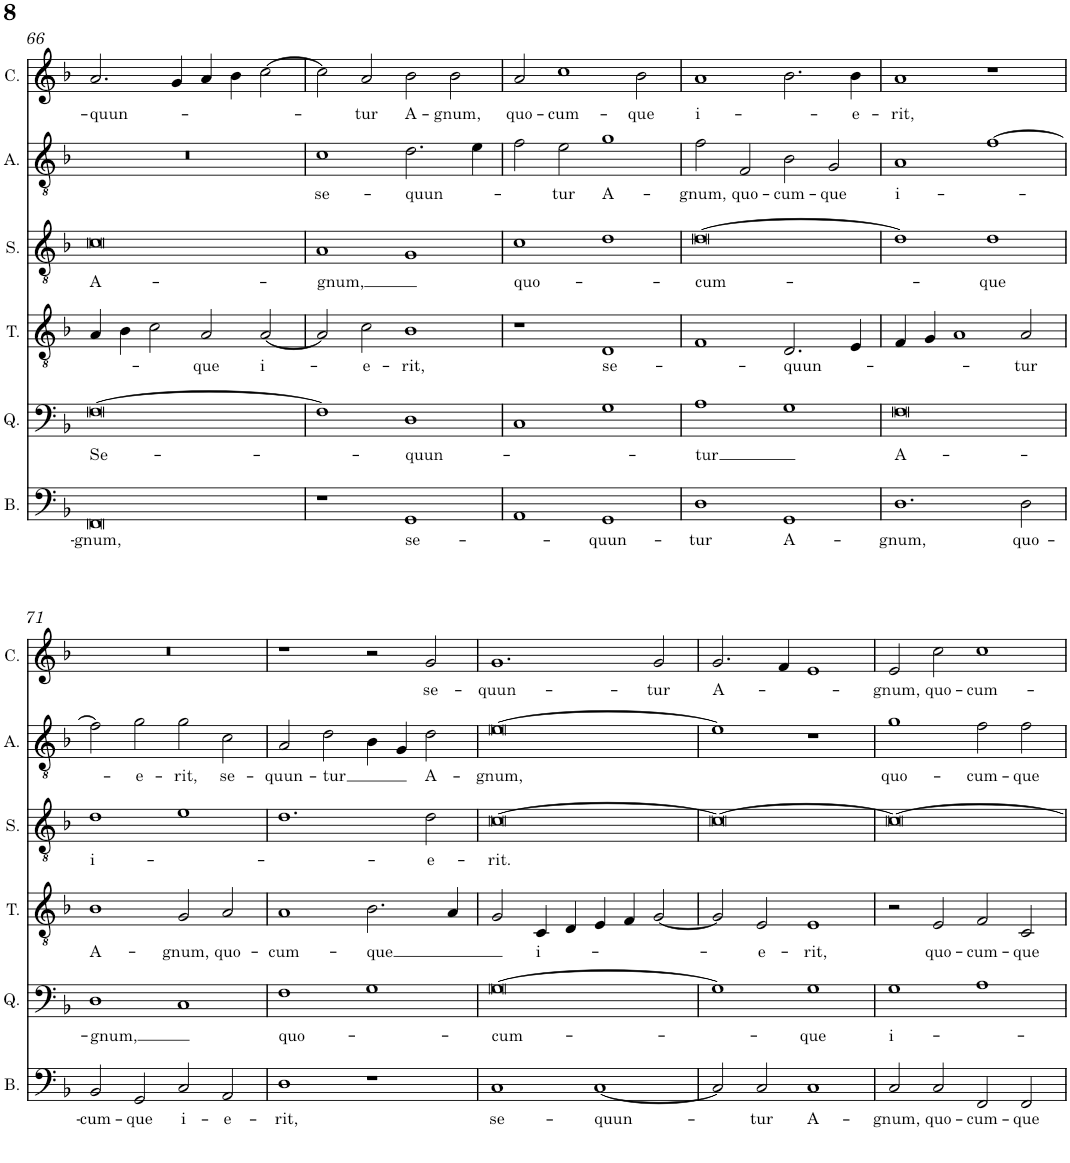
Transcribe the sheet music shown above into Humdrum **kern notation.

**kern	**text	**kern	**text	**kern	**text	**kern	**text	**kern	**text	**kern	**text
*part6	*part6	*part5	*part5	*part4	*part4	*part3	*part3	*part2	*part2	*part1	*part1
*staff6	*staff6	*staff5	*staff5	*staff4	*staff4	*staff3	*staff3	*staff2	*staff2	*staff1	*staff1
*I"Bassus	*	*I"Quintus	*	*I"Tenor	*	*I"Sextus	*	*I"Altus	*	*I"Cantus	*
*I'B.	*	*I'Q.	*	*I'T.	*	*I'S.	*	*I'A.	*	*I'C.	*
!!LO:PB:g=z
*clefF4	*	*clefF4	*	*clefGv2	*	*clefGv2	*	*clefGv2	*	*clefG2	*
*k[b-]	*	*k[b-]	*	*k[b-]	*	*k[b-]	*	*k[b-]	*	*k[b-]	*
*M4/2	*	*M4/2	*	*M4/2	*	*M4/2	*	*M4/2	*	*M4/2	*
=66	=66	=66	=66	=66	=66	=66	=66	=66	=66	=66	=66
!	!LO:LY:b	!	!LO:LY:b	!	!	!	!LO:LY:b	!	!	!	!LO:LY:b
0FF	-gnum,	[0F	Se-	4A/	.	0c	A-	0r	.	2.a/	-quun-
.	.	.	.	4B-\	.	.	.	.	.	.	.
.	.	.	.	2c\	.	.	.	.	.	.	.
.	.	.	.	.	.	.	.	.	.	4g/	.
!	!	!	!	!	!LO:LY:b	!	!	!	!	!	!
.	.	.	.	2A/	-que	.	.	.	.	4a/	.
.	.	.	.	.	.	.	.	.	.	4b-\	.
!	!	!	!	!	!LO:LY:b	!	!	!	!	!	!
.	.	.	.	[2A/	i-	.	.	.	.	[2cc\	.
=67	=67	=67	=67	=67	=67	=67	=67	=67	=67	=67	=67
!	!	!	!	!	!	!	!LO:LY:b	!	!LO:LY:b	!	!
1r	.	1F]	.	2A/]	.	1A	-gnum,	1c	se-	2cc\]	.
!	!	!	!	!	!LO:LY:b	!	!	!	!	!	!LO:LY:b
.	.	.	.	2c\	-e-	.	.	.	.	2a/	-tur
!	!LO:LY:b	!	!LO:LY:b	!	!LO:LY:b	!	!	!	!LO:LY:b	!	!LO:LY:b
1GG	se-	1D	-quun-	1B-	-rit,	1G	.	2.d\	-quun-	2b-\	A-
!	!	!	!	!	!	!	!	!	!	!	!LO:LY:b
.	.	.	.	.	.	.	.	.	.	2b-\	-gnum,
.	.	.	.	.	.	.	.	4e\	.	.	.
=68	=68	=68	=68	=68	=68	=68	=68	=68	=68	=68	=68
!	!	!	!	!	!	!	!LO:LY:b	!	!	!	!LO:LY:b
1AA	.	1C	.	1r	.	1c	quo-	2f\	.	2a/	quo-
!	!	!	!	!	!	!	!	!	!LO:LY:b	!	!LO:LY:b
.	.	.	.	.	.	.	.	2e\	-tur	1cc	-cum-
!	!LO:LY:b	!	!	!	!LO:LY:b	!	!	!	!LO:LY:b	!	!
1GG	-quun-	1G	.	1D	se-	1d	.	1g	A-	.	.
!	!	!	!	!	!	!	!	!	!	!	!LO:LY:b
.	.	.	.	.	.	.	.	.	.	2b-\	-que
=69	=69	=69	=69	=69	=69	=69	=69	=69	=69	=69	=69
!	!LO:LY:b	!	!LO:LY:b	!	!	!	!LO:LY:b	!	!LO:LY:b	!	!LO:LY:b
1D	-tur	1A	-tur	1F	.	[0d	-cum-	2f\	gnum,	1a	i-
!	!	!	!	!	!	!	!	!	!LO:LY:b	!	!
.	.	.	.	.	.	.	.	2F/	quo-	.	.
!	!LO:LY:b	!	!	!	!LO:LY:b	!	!	!	!LO:LY:b	!	!
1GG	A-	1G	.	2.D/	-quun-	.	.	2B-\	-cum-	2.b-\	.
!	!	!	!	!	!	!	!	!	!LO:LY:b	!	!
.	.	.	.	.	.	.	.	2G/	-que	.	.
!	!	!	!	!	!	!	!	!	!	!	!LO:LY:b
.	.	.	.	4E/	.	.	.	.	.	4b-\	-e-
=70	=70	=70	=70	=70	=70	=70	=70	=70	=70	=70	=70
!	!LO:LY:b	!	!LO:LY:b	!	!	!	!	!	!LO:LY:b	!	!LO:LY:b
1.D	-gnum,	0F	A-	4F/	.	1d]	.	1A	i-	1a	-rit,
.	.	.	.	4G/	.	.	.	.	.	.	.
.	.	.	.	1A	.	.	.	.	.	.	.
!	!	!	!	!	!	!	!LO:LY:b	!	!	!	!
.	.	.	.	.	.	1d	-que	[1f	.	1r	.
!	!LO:LY:b	!	!	!	!LO:LY:b	!	!	!	!	!	!
2D\	quo-	.	.	2A/	-tur	.	.	.	.	.	.
!!LO:LB:g=z
=71	=71	=71	=71	=71	=71	=71	=71	=71	=71	=71	=71
!	!LO:LY:b	!	!LO:LY:b	!	!LO:LY:b	!	!LO:LY:b	!	!	!	!
2BB-/	-cum-	1D	-gnum,	1B-	A-	1d	i-	2f\]	.	0r	.
!	!LO:LY:b	!	!	!	!	!	!	!	!LO:LY:b	!	!
2GG/	-que	.	.	.	.	.	.	2g\	-e-	.	.
!	!LO:LY:b	!	!	!	!LO:LY:b	!	!	!	!LO:LY:b	!	!
2C/	i-	1C	.	2G/	-gnum,	1e	.	2g\	-rit,	.	.
!	!LO:LY:b	!	!	!	!LO:LY:b	!	!	!	!LO:LY:b	!	!
2AA/	-e-	.	.	2A/	quo-	.	.	2c\	se-	.	.
=72	=72	=72	=72	=72	=72	=72	=72	=72	=72	=72	=72
!	!LO:LY:b	!	!LO:LY:b	!	!LO:LY:b	!	!	!	!LO:LY:b	!	!
1D	-rit,	1F	quo-	1A	-cum-	1.d	.	2A/	-quun-	1r	.
!	!	!	!	!	!	!	!	!	!LO:LY:b	!	!
.	.	.	.	.	.	.	.	2d\	-tur	.	.
!	!	!	!	!	!LO:LY:b	!	!	!	!	!	!
1r	.	1G	.	2.B-\	-que	.	.	4B-\	.	2r	.
.	.	.	.	.	.	.	.	4G/	.	.	.
!	!	!	!	!	!	!	!LO:LY:b	!	!LO:LY:b	!	!LO:LY:b
.	.	.	.	.	.	2d\	-e-	2d\	A-	2g/	se-
.	.	.	.	4A/	.	.	.	.	.	.	.
=73	=73	=73	=73	=73	=73	=73	=73	=73	=73	=73	=73
!	!LO:LY:b	!	!LO:LY:b	!	!	!	!LO:LY:b	!	!LO:LY:b	!	!LO:LY:b
1C	se-	[0G	-cum-	2G/	.	[0c	-rit.	[0e	-gnum,	1.g	-quun-
!	!	!	!	!	!LO:LY:b	!	!	!	!	!	!
.	.	.	.	4C/	i-	.	.	.	.	.	.
.	.	.	.	4D/	.	.	.	.	.	.	.
!	!LO:LY:b	!	!	!	!	!	!	!	!	!	!
[1C	-quun-	.	.	4E/	.	.	.	.	.	.	.
.	.	.	.	4F/	.	.	.	.	.	.	.
!	!	!	!	!	!	!	!	!	!	!	!LO:LY:b
.	.	.	.	[2G/	.	.	.	.	.	2g/	-tur
=74	=74	=74	=74	=74	=74	=74	=74	=74	=74	=74	=74
!	!	!	!	!	!	!	!	!	!	!	!LO:LY:b
2C/]	.	1G]	.	2G/]	.	0c_	.	1e]	.	2.g/	A-
!	!LO:LY:b	!	!	!	!LO:LY:b	!	!	!	!	!	!
2C/	-tur	.	.	2E/	-e-	.	.	.	.	.	.
.	.	.	.	.	.	.	.	.	.	4f/	.
!	!LO:LY:b	!	!LO:LY:b	!	!LO:LY:b	!	!	!	!	!	!
1C	A-	1G	-que	1E	-rit,	.	.	1r	.	1e	.
=75	=75	=75	=75	=75	=75	=75	=75	=75	=75	=75	=75
!	!LO:LY:b	!	!LO:LY:b	!	!	!	!	!	!LO:LY:b	!	!LO:LY:b
2C/	-gnum,	1G	i-	2r	.	0c_	.	1g	quo-	2e/	-gnum,
!	!LO:LY:b	!	!	!	!LO:LY:b	!	!	!	!	!	!LO:LY:b
2C/	quo-	.	.	2E/	quo-	.	.	.	.	2cc\	quo-
!	!LO:LY:b	!	!	!	!LO:LY:b	!	!	!	!LO:LY:b	!	!LO:LY:b
2FF/	-cum-	1A	.	2F/	-cum-	.	.	2f\	-cum-	1cc	-cum-
!	!LO:LY:b	!	!	!	!LO:LY:b	!	!	!	!LO:LY:b	!	!
2FF/	-que	.	.	2C/	-que	.	.	2f\	-que	.	.
=	=	=	=	=	=	=	=	=	=	=	=
*-	*-	*-	*-	*-	*-	*-	*-	*-	*-	*-	*-
